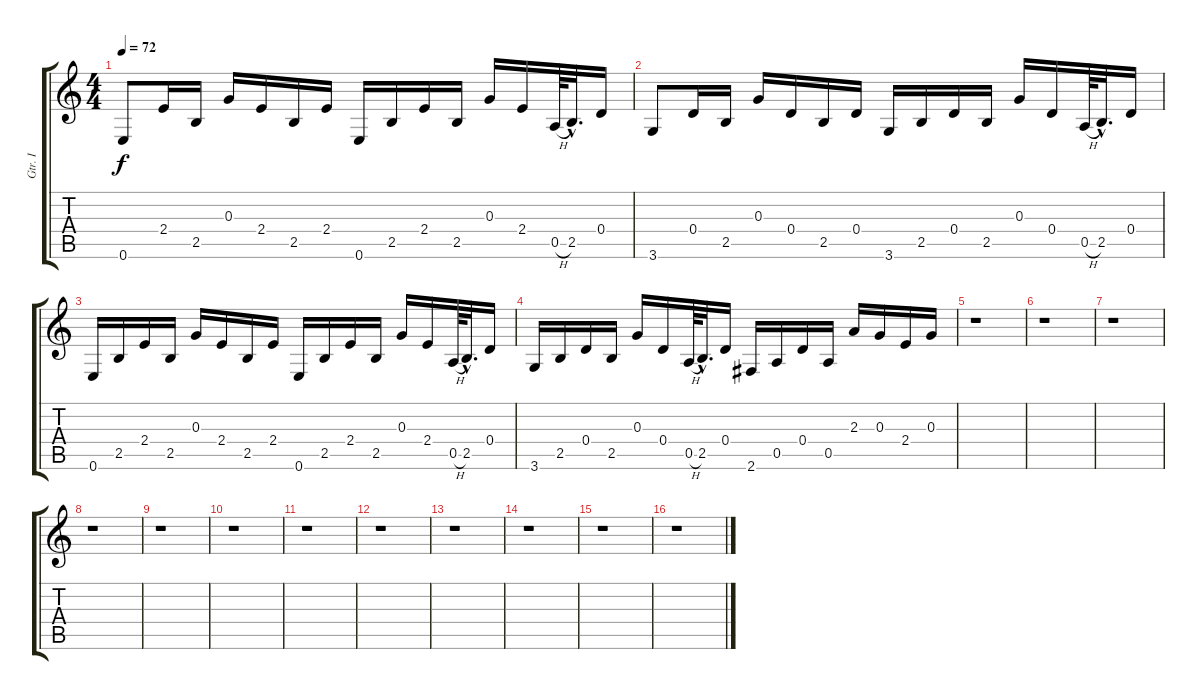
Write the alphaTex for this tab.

\track ("Gtr. I" "Gtr. I") {instrument electricguitarclean}
\staff {score tabs}
\tuning (E4 B3 G3 D3 A2 E2) {hide}
\ts (4 4)
\tempo 72
\clef g2
\ks c
0.6.8{dy f} 2.4.16 2.5.16 0.3.16 2.4.16 2.5.16 2.4.16 0.6.16 2.5.16 2.4.16 2.5.16 0.3.16 2.4.16 0.5{h}.64 2.5{hac}.32{d} 0.4.16 |
3.6.8 0.4.16 2.5.16 0.3.16 0.4.16 2.5.16 0.4.16 3.6.16 2.5.16 0.4.16 2.5.16 0.3.16 0.4.16 0.5{h}.64 2.5{hac}.32{d} 0.4.16 |
0.6.16 2.5.16 2.4.16 2.5.16 0.3.16 2.4.16 2.5.16 2.4.16 0.6.16 2.5.16 2.4.16 2.5.16 0.3.16 2.4.16 0.5{h}.64 2.5{hac}.32{d} 0.4.16 |
3.6.16 2.5.16 0.4.16 2.5.16 0.3.16 0.4.16 0.5{h}.64 2.5{hac}.32{d} 0.4.16 2.6.16 0.5.16 0.4.16 0.5.16 2.3.16 0.3.16 2.4.16 0.3.16 |
r.1 |
r.1 |
r.1 |
r.1 |
r.1 |
r.1 |
r.1 |
r.1 |
r.1 |
r.1 |
r.1 |
r.1
